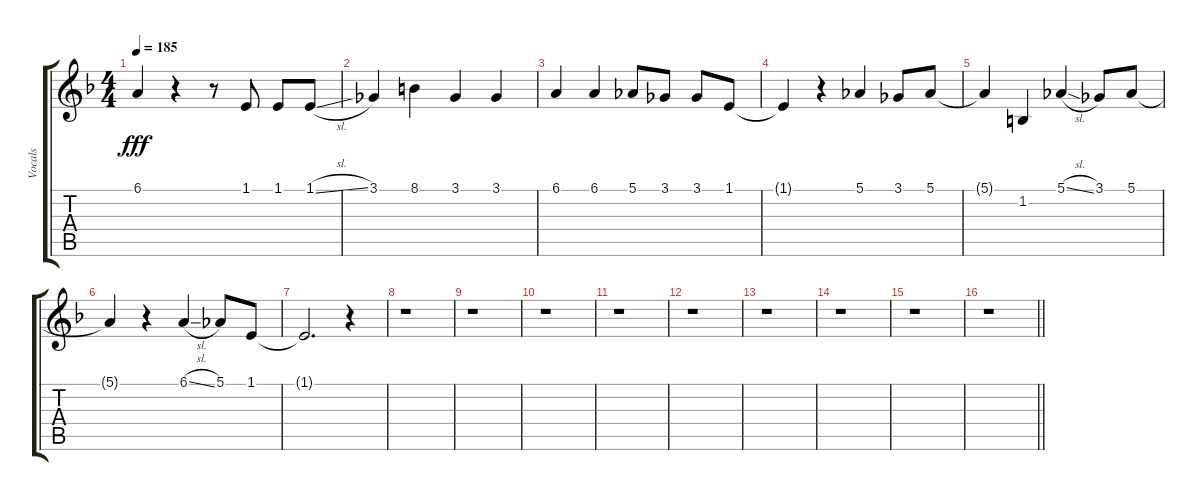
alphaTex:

\track ("Vocals" "Vocals") {instrument voiceoohs}
\staff {score tabs}
\tuning (Eb4 Bb3 Gb3 Db3 Ab2 Db2) {hide}
\ts (4 4)
\tempo 185
\clef g2
\ks f
6.1{t}.4{dy fff} r.4 r.8 1.1.8 1.1.8 1.1{sl}.8 |
3.1.4 8.1.4 3.1.4 3.1.4 |
6.1.4 6.1.4 5.1.8 3.1.8 3.1.8 1.1.8 |
1.1{t}.4 r.4 5.1.4 3.1.8 5.1.8 |
5.1{t}.4 1.2.4 5.1{sl}.4 3.1.8 5.1.8 |
5.1{t}.4 r.4 6.1{sl}.4 5.1.8 1.1.8 |
1.1{t}.2{d} r.4 |
r.1 |
r.1 |
r.1 |
r.1 |
r.1 |
r.1 |
r.1 |
r.1 |
\barLineRight lightlight
r.1
